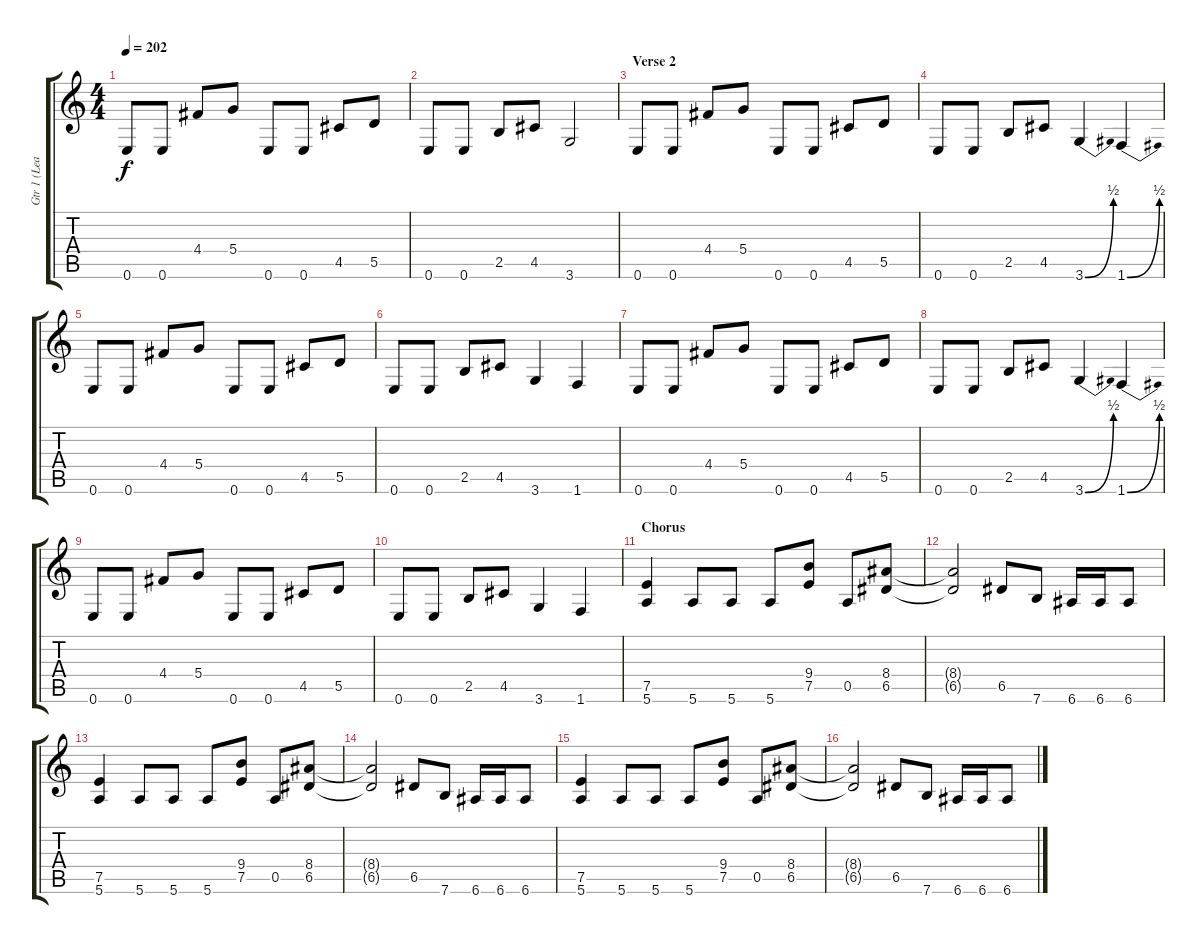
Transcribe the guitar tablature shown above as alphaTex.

\track ("Gtr 1 (Lead)" "Gtr 1 (Lea") {instrument distortionguitar}
\staff {score tabs}
\tuning (E4 B3 G3 D3 A2 E2) {hide}
\ts (4 4)
\tempo 202
\clef g2
\ks c
0.6.8{dy f} 0.6.8 4.4.8 5.4.8 0.6.8 0.6.8 4.5.8 5.5.8 |
0.6.8 0.6.8 2.5.8 4.5.8 3.6.2 |
\section ("" "Verse 2")
0.6.8 0.6.8 4.4.8 5.4.8 0.6.8 0.6.8 4.5.8 5.5.8 |
0.6.8 0.6.8 2.5.8 4.5.8 3.6{be (bend 0 0 60 2)}.4 1.6{be (bend 0 0 60 2)}.4 |
0.6.8 0.6.8 4.4.8 5.4.8 0.6.8 0.6.8 4.5.8 5.5.8 |
0.6.8 0.6.8 2.5.8 4.5.8 3.6.4 1.6.4 |
0.6.8 0.6.8 4.4.8 5.4.8 0.6.8 0.6.8 4.5.8 5.5.8 |
0.6.8 0.6.8 2.5.8 4.5.8 3.6{be (bend 0 0 60 2)}.4 1.6{be (bend 0 0 60 2)}.4 |
0.6.8 0.6.8 4.4.8 5.4.8 0.6.8 0.6.8 4.5.8 5.5.8 |
0.6.8 0.6.8 2.5.8 4.5.8 3.6.4 1.6.4 |
\section ("" "Chorus")
(7.5 5.6).4 5.6.8 5.6.8 5.6.8 (9.4 7.5).8 0.5.8 (8.4 6.5).8 |
(8.4{t} 6.5{t}).2 6.5.8 7.6.8 6.6.16 6.6.16 6.6.8 |
(7.5 5.6).4 5.6.8 5.6.8 5.6.8 (9.4 7.5).8 0.5.8 (8.4 6.5).8 |
(8.4{t} 6.5{t}).2 6.5.8 7.6.8 6.6.16 6.6.16 6.6.8 |
(7.5 5.6).4 5.6.8 5.6.8 5.6.8 (9.4 7.5).8 0.5.8 (8.4 6.5).8 |
(8.4{t} 6.5{t}).2 6.5.8 7.6.8 6.6.16 6.6.16 6.6.8
